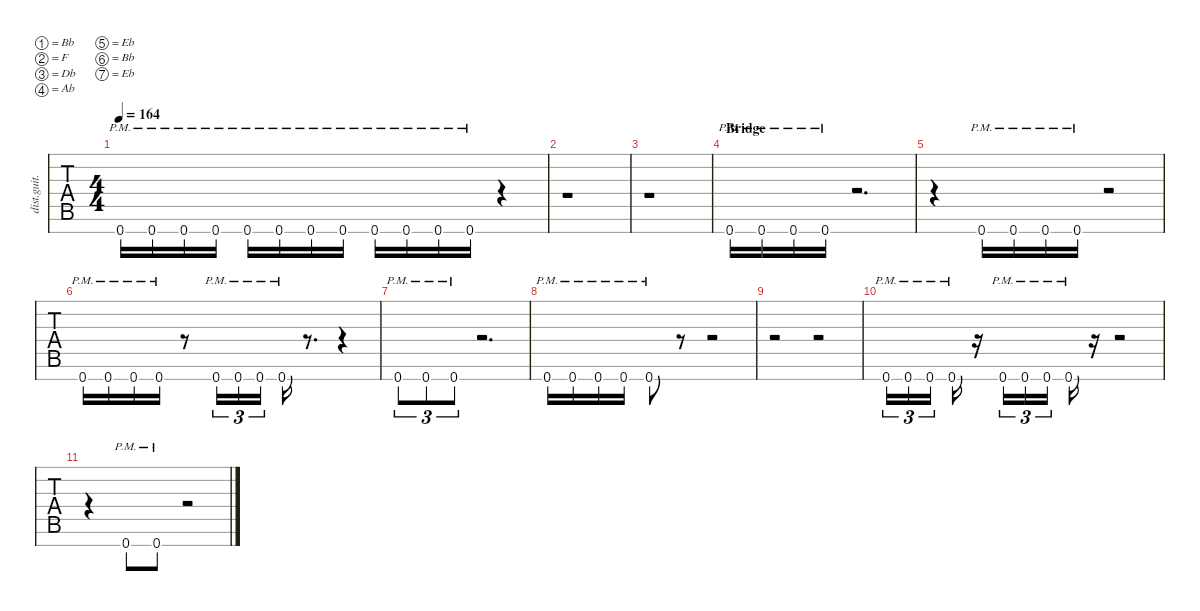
\defaultSystemsLayout 4
\hideDynamics
\bracketExtendMode nobrackets
\track ("Rhy R" "dist.guit.") {instrument distortionguitar}
\staff {tabs}
\tuning (Bb3 F3 Db3 Ab2 Eb2 Bb1 Eb1)
\ts (4 4)
\tempo 164
\clef g2
\ks c
0.7{pm acc #}.16{dy mf} 0.7{pm acc #}.16 0.7{pm acc #}.16 0.7{pm acc #}.16 0.7{pm acc #}.16 0.7{pm acc #}.16 0.7{pm acc #}.16 0.7{pm acc #}.16 0.7{pm acc #}.16 0.7{pm acc #}.16 0.7{pm acc #}.16 0.7{pm acc #}.16 r.4 |
r.1 |
r.1 |
\section ("" "Bridge")
0.7{pm acc #}.16 0.7{pm acc #}.16 0.7{pm acc #}.16 0.7{pm acc #}.16 r.2{d} |
r.4 0.7{pm acc #}.16 0.7{pm acc #}.16 0.7{pm acc #}.16 0.7{pm acc #}.16 r.2 |
0.7{pm acc #}.16 0.7{pm acc #}.16 0.7{pm acc #}.16 0.7{pm acc #}.16 r.8 0.7{pm acc #}.16{tu (3 2)} 0.7{pm acc #}.16{tu (3 2)} 0.7{pm acc #}.16{tu (3 2)} 0.7{pm acc #}.16 r.8{d} r.4 |
0.7{pm acc #}.8{tu (3 2)} 0.7{pm acc #}.8{tu (3 2)} 0.7{pm acc #}.8{tu (3 2)} r.2{d} |
0.7{pm acc #}.16 0.7{pm acc #}.16 0.7{pm acc #}.16 0.7{pm acc #}.16 0.7{pm acc #}.8 r.8 r.2 |
r.2 r.2 |
0.7{pm acc #}.16{tu (3 2)} 0.7{pm acc #}.16{tu (3 2)} 0.7{pm acc #}.16{tu (3 2)} 0.7{pm acc #}.16 r.16 0.7{pm acc #}.16{tu (3 2)} 0.7{pm acc #}.16{tu (3 2)} 0.7{pm acc #}.16{tu (3 2)} 0.7{pm acc #}.16 r.16 r.2 |
r.4 0.7{pm acc #}.8 0.7{pm acc #}.8 r.2
